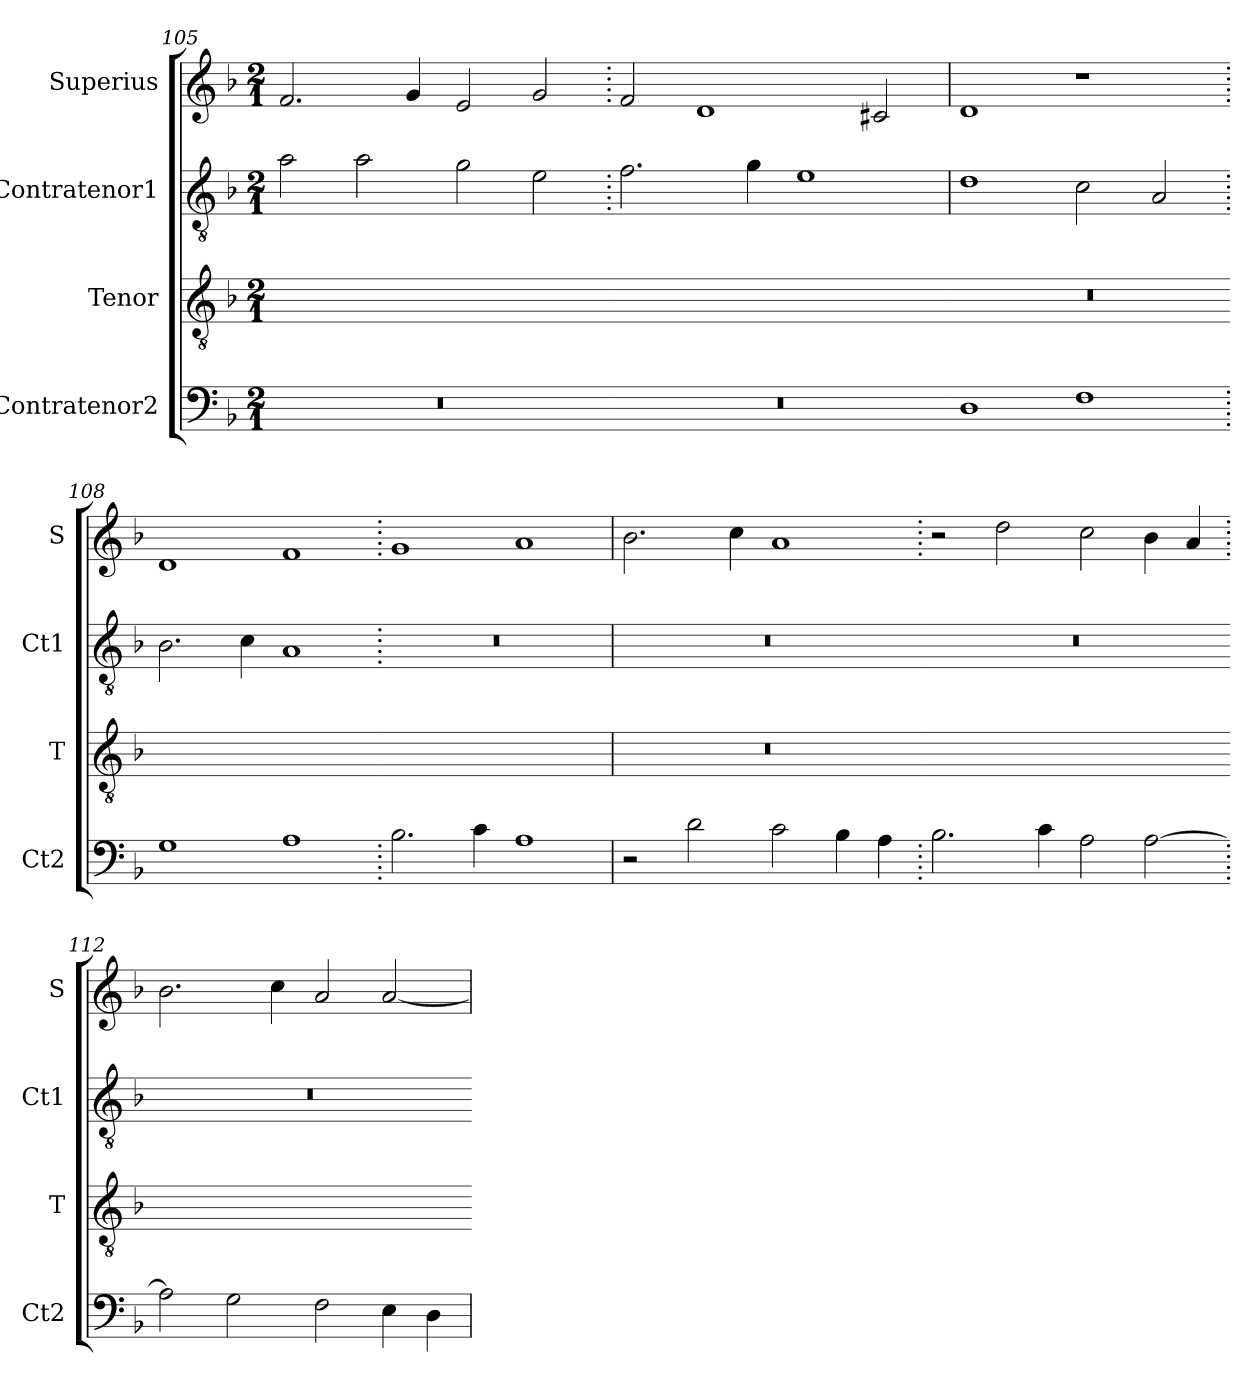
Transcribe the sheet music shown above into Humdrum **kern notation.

**kern	**kern	**kern	**kern
*part4	*part3	*part2	*part1
*staff4	*staff3	*staff2	*staff1
*I"Contratenor2	*I"Tenor	*I"Contratenor1	*I"Superius
*I'Ct2	*I'T	*I'Ct1	*I'S
*clefF4	*clefGv2	*clefGv2	*clefG2
*k[b-]	*k[b-]	*k[b-]	*k[b-]
*M2/1	*M2/1	*M2/1	*M2/1
=105	=105	=105	=105
!	!LO:N:vis=2	!	!
0r	0ryy	2a\	2.f/
.	.	2a\	.
.	.	.	4g/
.	.	2g\	2e/
.	.	2e\	2g/
=106.	=106-	=106.	=106.
!	!LO:N:vis=2	!	!
0r	0ryy	2.f\	2f/
.	.	.	1d
.	.	4g\	.
.	.	1e	.
.	.	.	2c#X/
=107	=107-	=107	=107
!	!LO:N:vis=2	!	!
1D	0r	1d	1d
1F	.	2c\	1r
.	.	2A/	.
=108.	=108-	=108.	=108.
!	!LO:N:vis=2	!	!
1G	0ryy	2.B-\	1d
.	.	4c\	.
1A	.	1A	1f
=109.	=109-	=109.	=109.
!	!LO:N:vis=2	!	!
2.B-\	0ryy	0r	1g
4c\	.	.	.
1A	.	.	1a
=110	=110	=110	=110
!	!LO:N:vis=2	!	!
2r	0r	0r	2.b-\
2d\	.	.	.
.	.	.	4cc\
2c\	.	.	1a
4B-\	.	.	.
4A\	.	.	.
=111.	=111-	=111.	=111.
!	!LO:N:vis=2	!	!
2.B-\	0ryy	0r	2r
.	.	.	2dd\
4c\	.	.	.
2A\	.	.	2cc\
[2A\	.	.	4b-\
.	.	.	4a/
=112.	=112-	=112.	=112.
!	!LO:N:vis=2	!	!
2A\]	0ryy	0r	2.b-\
2G\	.	.	.
.	.	.	4cc\
2F\	.	.	2a/
4E\	.	.	[2a/
4D\	.	.	.
=	=-	=	=
*-	*-	*-	*-
